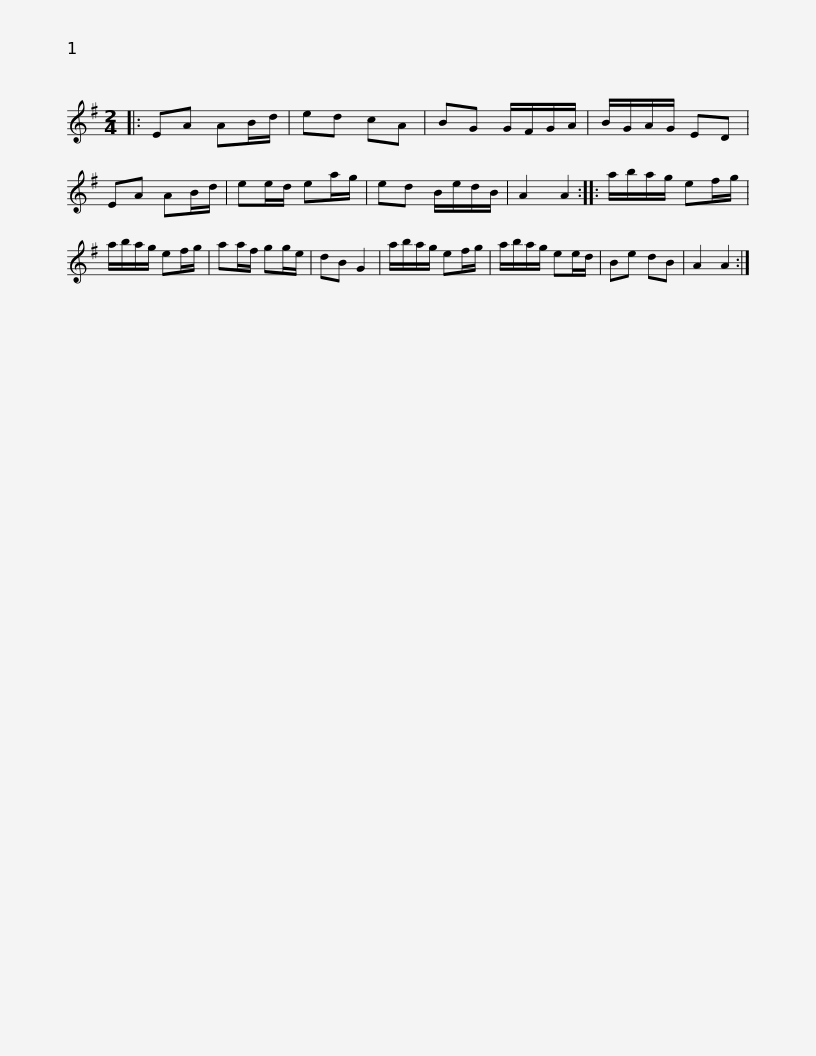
X:1
L:1/8
M:2/4
I:linebreak $
K:G
V:1 treble
V:1
|: EA AB/d/ | ed cA | BG G/F/G/A/ | B/G/A/G/ ED |$ EA AB/d/ | %5
 ee/d/ ea/g/ | ed B/e/d/B/ | A2 A2 ::$ a/b/a/g/ ef/g/ | a/b/a/g/ ef/g/ | %10
 aa/f/ gg/e/ | dB G2 |$ a/b/a/g/ ef/g/ | a/b/a/g/ ee/d/ | Be dB | %15
 A2 A2 :| %16
